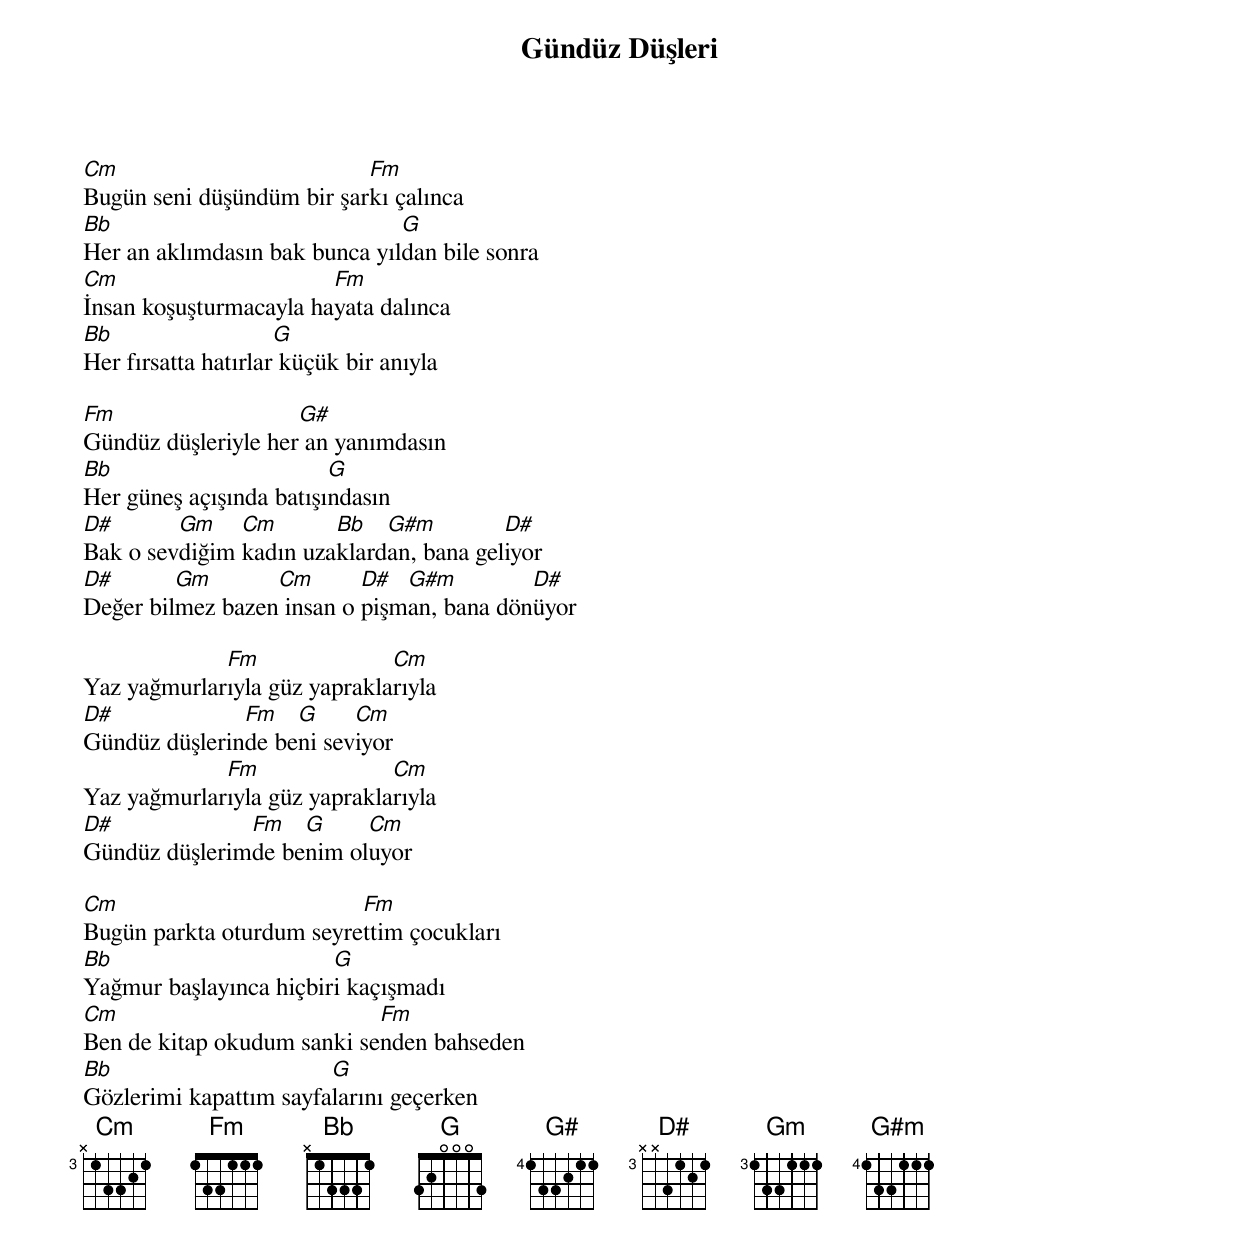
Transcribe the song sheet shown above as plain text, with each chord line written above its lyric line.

{title: Gündüz Düşleri}
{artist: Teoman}

Cm                         Fm
Bugün seni düşündüm bir şarkı çalınca
Bb                             G
Her an aklımdasın bak bunca yıldan bile sonra
Cm                      Fm
İnsan koşuşturmacayla hayata dalınca
Bb                   G
Her fırsatta hatırlar küçük bir anıyla

Fm                   G#
Gündüz düşleriyle her an yanımdasın
Bb                       G
Her güneş açışında batışındasın
D#       Gm    Cm       Bb   G#m         D#
Bak o sevdiğim kadın uzaklardan, bana geliyor
D#       Gm       Cm       D#  G#m         D#
Değer bilmez bazen insan o pişman, bana dönüyor

             Fm               Cm
Yaz yağmurlarıyla güz yapraklarıyla
D#             Fm   G     Cm
Gündüz düşlerinde beni seviyor
             Fm               Cm
Yaz yağmurlarıyla güz yapraklarıyla
D#             Fm   G     Cm
Gündüz düşlerimde benim oluyor

Cm                        Fm
Bugün parkta oturdum seyrettim çocukları
Bb                      G
Yağmur başlayınca hiçbiri kaçışmadı
Cm                          Fm
Ben de kitap okudum sanki senden bahseden
Bb                      G
Gözlerimi kapattım sayfalarını geçerken
